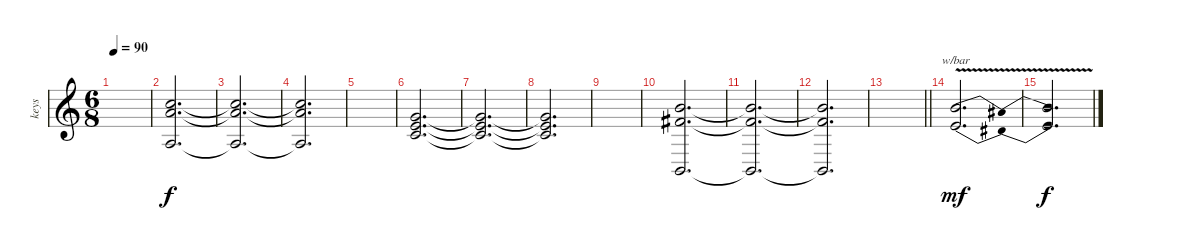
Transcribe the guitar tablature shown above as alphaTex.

\track ("keys" "keys") {instrument pad2warm}
\staff {score}
\tuning (E4 B3 G3 D3 A2 E2) {hide}
\ts (6 8)
\tempo 90
\clef g2
\ks c
|
(8.1 10.2 2.3).2{d volume 8} |
(8.1{t} 10.2{t} 2.3{t}).2{d volume 2} |
(8.1{t} 10.2{t} 2.3{t}).2{d} |
|
(8.2 9.3 10.4).2{d volume 8} |
(8.2{t} 9.3{t} 10.4{t}).2{d volume 2} |
(8.2{t} 9.3{t} 10.4{t}).2{d} |
|
(7.1 7.2 2.5).2{d volume 8} |
(7.1{t} 7.2{t} 2.5{t}).2{d volume 2} |
(7.1{t} 7.2{t} 2.5{t}).2{d} |
\barLineRight lightlight
|
(7.1 5.2{v}).2{d tbe (dip default 0 0 30 -2 60 0) dy mf volume 8} |
(7.1{t} 5.2{t}).2{d dy f volume 2}
